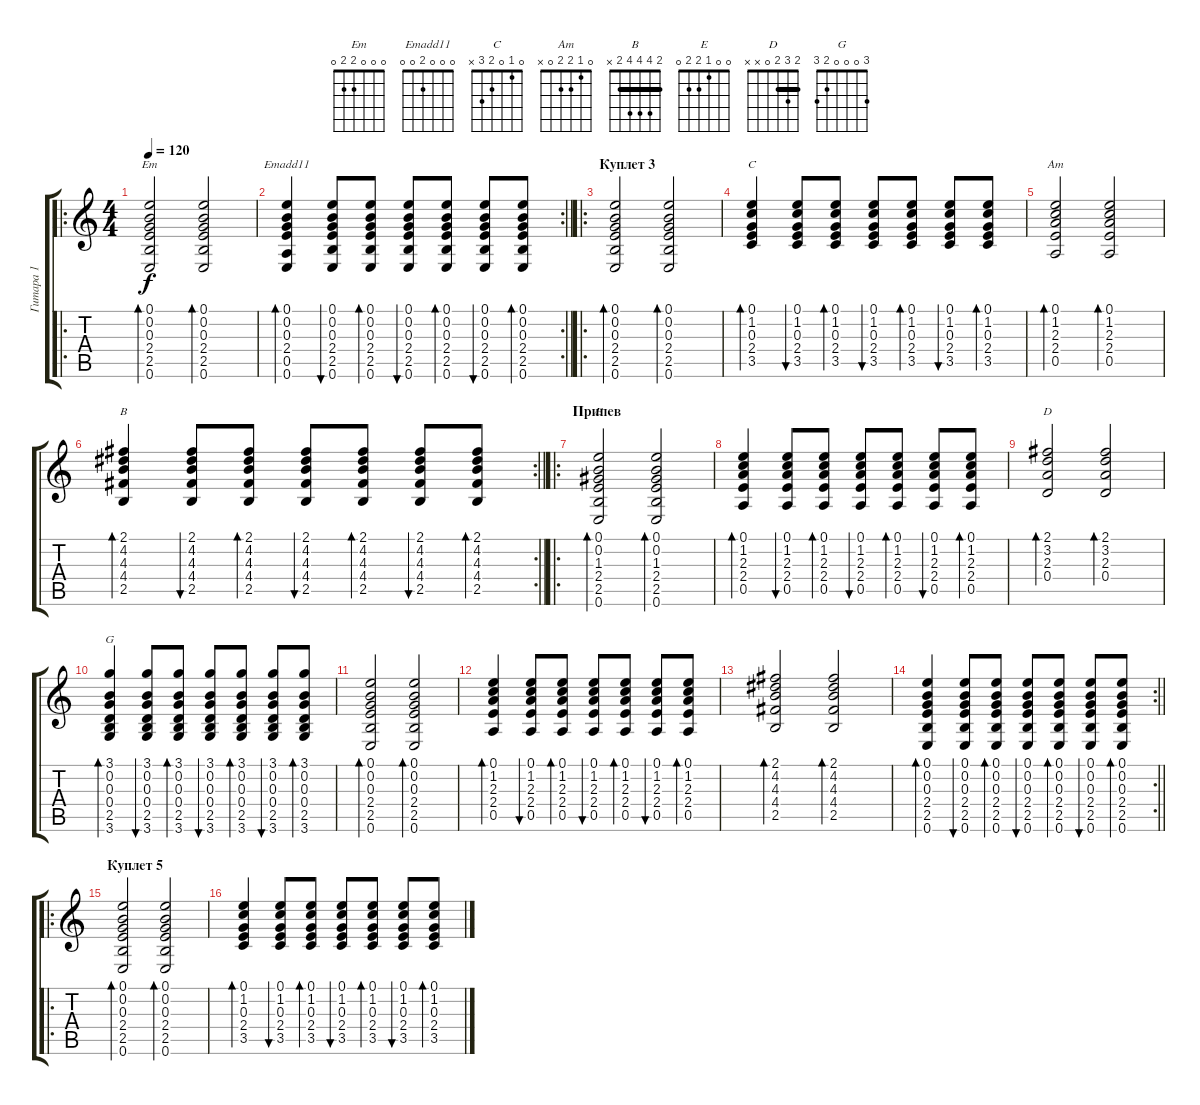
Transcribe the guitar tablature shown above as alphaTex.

\track ("Гитара 1" "Гитара 1") {instrument acousticguitarsteel}
\staff {score tabs}
\tuning (E4 B3 G3 D3 A2 E2) {hide}
\chord ("Em" 0 0 0 2 2 0)
\chord ("Emadd11" 0 0 0 2 0 0)
\chord ("C" 0 1 0 2 3 x)
\chord ("Am" 0 1 2 2 0 x)
\chord ("B" 2 4 4 4 2 x) {barre 2}
\chord ("E" 0 0 1 2 2 0)
\chord ("D" 2 3 2 0 x x) {barre 2}
\chord ("G" 3 0 0 0 2 3)
\ro
\ts (4 4)
\tempo 120
\clef g2
\ks c
(0.1 0.2 0.3 2.4 2.5 0.6).2{bd 60 ch "Em" dy f} (0.1 0.2 0.3 2.4 2.5 0.6).2{bd 60} |
\rc 2
\barLineRight lightlight
(0.1 0.2 0.3 2.4 0.5 0.6).4{bd 60 ch "Emadd11"} (0.1 0.2 0.3 2.4 2.5 0.6).8{bu 60} (0.1 0.2 0.3 2.4 2.5 0.6).8{bd 60} (0.1 0.2 0.3 2.4 2.5 0.6).8{bu 60} (0.1 0.2 0.3 2.4 2.5 0.6).8{bd 60} (0.1 0.2 0.3 2.4 2.5 0.6).8{bu 60} (0.1 0.2 0.3 2.4 2.5 0.6).8{bd 60} |
\ro
\section ("" "Куплет 3")
(0.1 0.2 0.3 2.4 2.5 0.6).2{bd 60} (0.1 0.2 0.3 2.4 2.5 0.6).2{bd 60} |
(0.1 1.2 0.3 2.4 3.5).4{bd 60 ch "C"} (0.1 1.2 0.3 2.4 3.5).8{bu 60} (0.1 1.2 0.3 2.4 3.5).8{bd 60} (0.1 1.2 0.3 2.4 3.5).8{bu 60} (0.1 1.2 0.3 2.4 3.5).8{bd 60} (0.1 1.2 0.3 2.4 3.5).8{bu 60} (0.1 1.2 0.3 2.4 3.5).8{bd 60} |
(0.1 1.2 2.3 2.4 0.5).2{bd 60 ch "Am"} (0.1 1.2 2.3 2.4 0.5).2{bd 60} |
\rc 2
\barLineRight lightlight
(2.1 4.2 4.3 4.4 2.5).4{bd 60 ch "B"} (2.1 4.2 4.3 4.4 2.5).8{bu 60} (2.1 4.2 4.3 4.4 2.5).8{bd 60} (2.1 4.2 4.3 4.4 2.5).8{bu 60} (2.1 4.2 4.3 4.4 2.5).8{bd 60} (2.1 4.2 4.3 4.4 2.5).8{bu 60} (2.1 4.2 4.3 4.4 2.5).8{bd 60} |
\ro
\section ("" "Припев")
(0.1 0.2 1.3 2.4 2.5 0.6).2{bd 60 ch "E"} (0.1 0.2 1.3 2.4 2.5 0.6).2{bd 60} |
(0.1 1.2 2.3 2.4 0.5).4{bd 60} (0.1 1.2 2.3 2.4 0.5).8{bu 60} (0.1 1.2 2.3 2.4 0.5).8{bd 60} (0.1 1.2 2.3 2.4 0.5).8{bu 60} (0.1 1.2 2.3 2.4 0.5).8{bd 60} (0.1 1.2 2.3 2.4 0.5).8{bu 60} (0.1 1.2 2.3 2.4 0.5).8{bd 60} |
(2.1 3.2 2.3 0.4).2{bd 60 ch "D"} (2.1 3.2 2.3 0.4).2{bd 60} |
(3.1 0.2 0.3 0.4 2.5 3.6).4{bd 60 ch "G"} (3.1 0.2 0.3 0.4 2.5 3.6).8{bu 60} (3.1 0.2 0.3 0.4 2.5 3.6).8{bd 60} (3.1 0.2 0.3 0.4 2.5 3.6).8{bu 60} (3.1 0.2 0.3 0.4 2.5 3.6).8{bd 60} (3.1 0.2 0.3 0.4 2.5 3.6).8{bu 60} (3.1 0.2 0.3 0.4 2.5 3.6).8{bd 60} |
(0.1 0.2 0.3 2.4 2.5 0.6).2{bd 60} (0.1 0.2 0.3 2.4 2.5 0.6).2{bd 60} |
(0.1 1.2 2.3 2.4 0.5).4{bd 60} (0.1 1.2 2.3 2.4 0.5).8{bu 60} (0.1 1.2 2.3 2.4 0.5).8{bd 60} (0.1 1.2 2.3 2.4 0.5).8{bu 60} (0.1 1.2 2.3 2.4 0.5).8{bd 60} (0.1 1.2 2.3 2.4 0.5).8{bu 60} (0.1 1.2 2.3 2.4 0.5).8{bd 60} |
(2.1 4.2 4.3 4.4 2.5).2{bd 60} (2.1 4.2 4.3 4.4 2.5).2{bd 60} |
\rc 2
\barLineRight lightlight
(0.1 0.2 0.3 2.4 2.5 0.6).4{bd 60} (0.1 0.2 0.3 2.4 2.5 0.6).8{bu 60} (0.1 0.2 0.3 2.4 2.5 0.6).8{bd 60} (0.1 0.2 0.3 2.4 2.5 0.6).8{bu 60} (0.1 0.2 0.3 2.4 2.5 0.6).8{bd 60} (0.1 0.2 0.3 2.4 2.5 0.6).8{bu 60} (0.1 0.2 0.3 2.4 2.5 0.6).8{bd 60} |
\ro
\section ("" "Куплет 5")
(0.1 0.2 0.3 2.4 2.5 0.6).2{bd 60} (0.1 0.2 0.3 2.4 2.5 0.6).2{bd 60} |
(0.1 1.2 0.3 2.4 3.5).4{bd 60} (0.1 1.2 0.3 2.4 3.5).8{bu 60} (0.1 1.2 0.3 2.4 3.5).8{bd 60} (0.1 1.2 0.3 2.4 3.5).8{bu 60} (0.1 1.2 0.3 2.4 3.5).8{bd 60} (0.1 1.2 0.3 2.4 3.5).8{bu 60} (0.1 1.2 0.3 2.4 3.5).8{bd 60}
